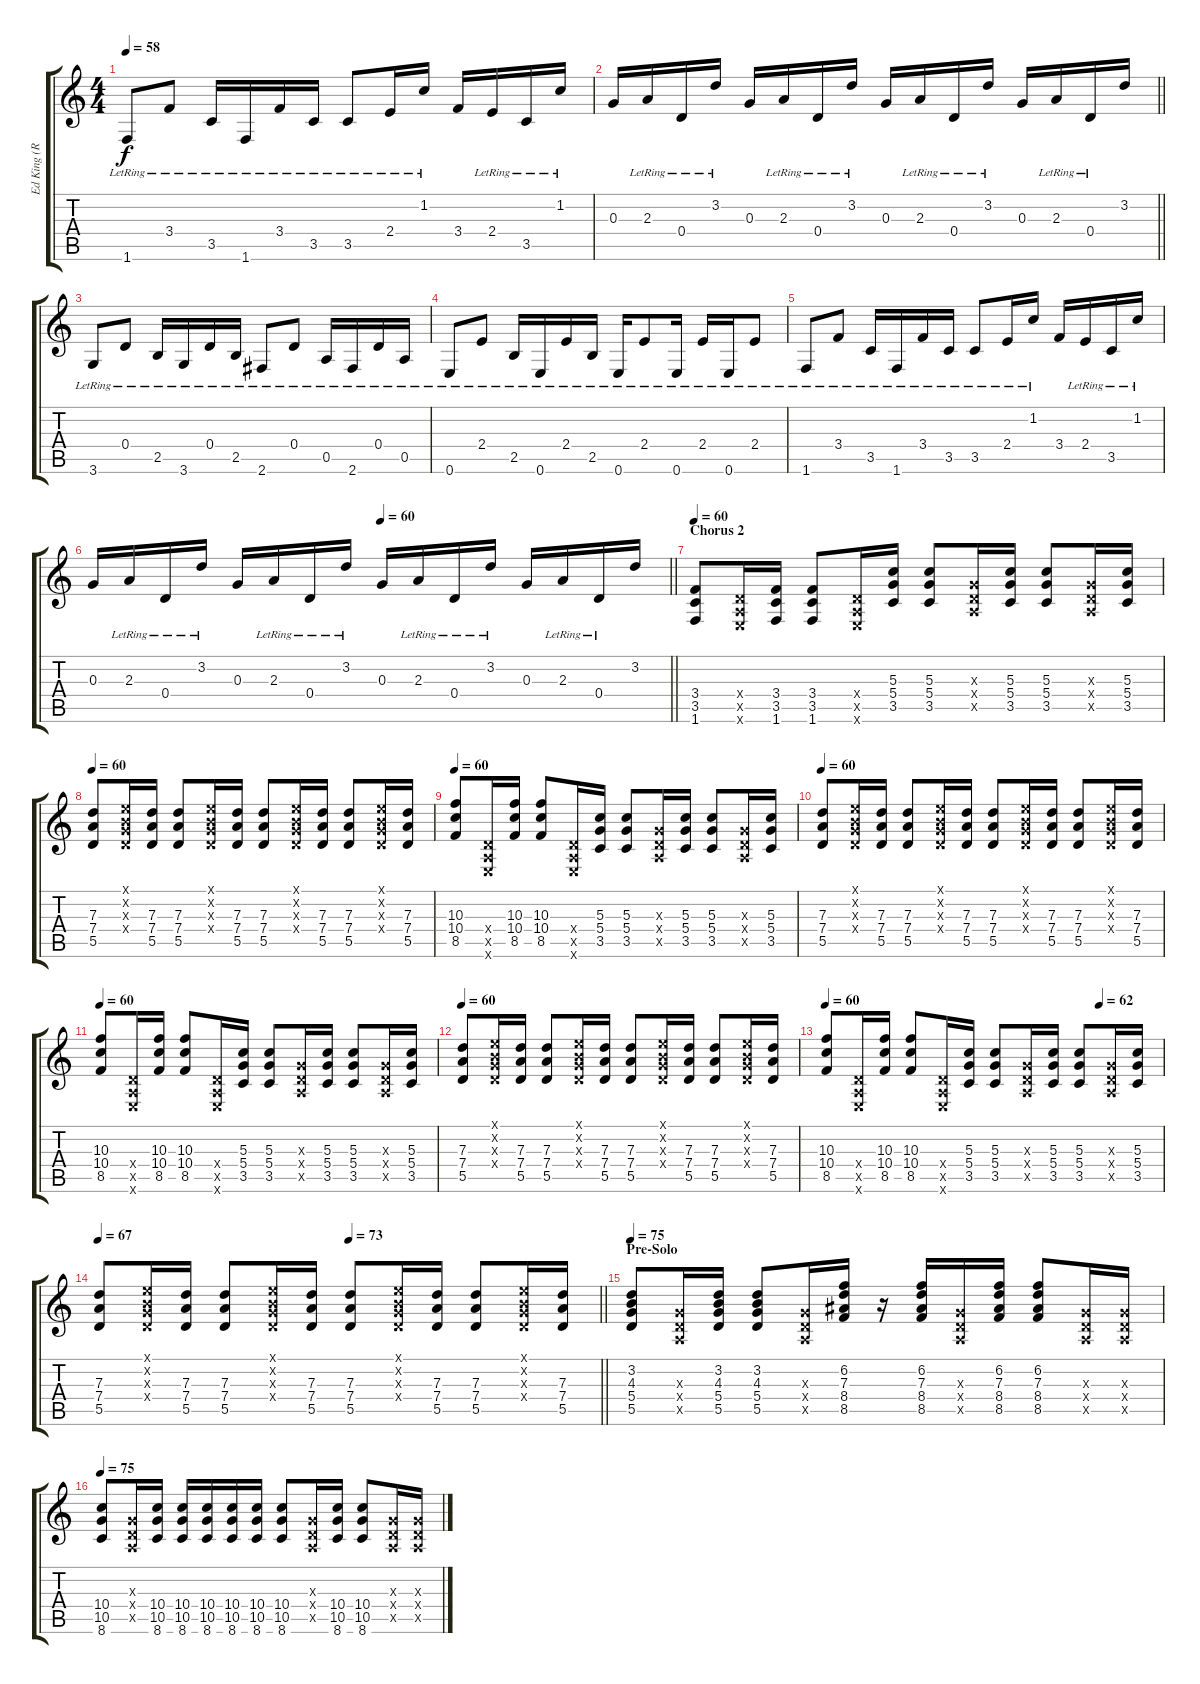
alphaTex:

\track ("Ed King (Rhythm/Solo guitar)" "Ed King (R") {instrument distortionguitar}
\staff {score tabs}
\tuning (E4 B3 G3 D3 A2 E2) {hide}
\ts (4 4)
\tempo 58
\clef g2
\ks c
1.6{lr}.8{dy f} 3.4{lr}.8 3.5{lr}.16 1.6{lr}.16 3.4{lr}.16 3.5{lr}.16 3.5{lr}.8 2.4{lr}.16 1.2{lr}.16 3.4.16 2.4{lr}.16 3.5{lr}.16 1.2{lr}.16 |
\barLineRight lightlight
0.3.16 2.3{lr}.16 0.4{lr}.16 3.2{lr}.16 0.3.16 2.3{lr}.16 0.4{lr}.16 3.2{lr}.16 0.3.16 2.3{lr}.16 0.4{lr}.16 3.2{lr}.16 0.3.16 2.3{lr}.16 0.4{lr}.16 3.2.16 |
3.6{lr}.8 0.4{lr}.8 2.5{lr}.16 3.6{lr}.16 0.4{lr}.16 2.5{lr}.16 2.6{lr}.8 0.4{lr}.8 0.5{lr}.16 2.6{lr}.16 0.4{lr}.16 0.5{lr}.16 |
0.6{lr}.8 2.4{lr}.8 2.5{lr}.16 0.6{lr}.16 2.4{lr}.16 2.5{lr}.16 0.6{lr}.16 2.4{lr}.8 0.6{lr}.16 2.4{lr}.16 0.6{lr}.16 2.4{lr}.8 |
1.6{lr}.8 3.4{lr}.8 3.5{lr}.16 1.6{lr}.16 3.4{lr}.16 3.5{lr}.16 3.5{lr}.8 2.4{lr}.16 1.2{lr}.16 3.4.16 2.4{lr}.16 3.5{lr}.16 1.2{lr}.16 |
\tempo (60 0.5)
\barLineRight lightlight
0.3.16 2.3{lr}.16 0.4{lr}.16 3.2{lr}.16 0.3.16 2.3{lr}.16 0.4{lr}.16 3.2{lr}.16 0.3.16 2.3{lr}.16 0.4{lr}.16 3.2{lr}.16 0.3.16 2.3{lr}.16 0.4{lr}.16 3.2.16 |
\section ("" "Chorus 2")
\tempo 60
(3.4 3.5 1.6).8{instrument distortionguitar} (0.4{x} 0.5{x} 0.6{x}).16 (3.4 3.5 1.6).16 (3.4 3.5 1.6).8 (0.4{x} 0.5{x} 0.6{x}).16 (5.3 5.4 3.5).16 (5.3 5.4 3.5).8 (0.3{x} 0.4{x} 0.5{x}).16 (5.3 5.4 3.5).16 (5.3 5.4 3.5).8 (0.3{x} 0.4{x} 0.5{x}).16 (5.3 5.4 3.5).16 |
\tempo 60
(7.3 7.4 5.5).8 (0.1{x} 0.2{x} 0.3{x} 0.4{x}).16 (7.3 7.4 5.5).16 (7.3 7.4 5.5).8 (0.1{x} 0.2{x} 0.3{x} 0.4{x}).16 (7.3 7.4 5.5).16 (7.3 7.4 5.5).8 (0.1{x} 0.2{x} 0.3{x} 0.4{x}).16 (7.3 7.4 5.5).16 (7.3 7.4 5.5).8 (0.1{x} 0.2{x} 0.3{x} 0.4{x}).16 (7.3 7.4 5.5).16 |
\tempo 60
(10.3 10.4 8.5).8 (0.4{x} 0.5{x} 0.6{x}).16 (10.3 10.4 8.5).16 (10.3 10.4 8.5).8 (0.4{x} 0.5{x} 0.6{x}).16 (5.3 5.4 3.5).16 (5.3 5.4 3.5).8 (0.3{x} 0.4{x} 0.5{x}).16 (5.3 5.4 3.5).16 (5.3 5.4 3.5).8 (0.3{x} 0.4{x} 0.5{x}).16 (5.3 5.4 3.5).16 |
\tempo 60
(7.3 7.4 5.5).8 (0.1{x} 0.2{x} 0.3{x} 0.4{x}).16 (7.3 7.4 5.5).16 (7.3 7.4 5.5).8 (0.1{x} 0.2{x} 0.3{x} 0.4{x}).16 (7.3 7.4 5.5).16 (7.3 7.4 5.5).8 (0.1{x} 0.2{x} 0.3{x} 0.4{x}).16 (7.3 7.4 5.5).16 (7.3 7.4 5.5).8 (0.1{x} 0.2{x} 0.3{x} 0.4{x}).16 (7.3 7.4 5.5).16 |
\tempo 60
(10.3 10.4 8.5).8 (0.4{x} 0.5{x} 0.6{x}).16 (10.3 10.4 8.5).16 (10.3 10.4 8.5).8 (0.4{x} 0.5{x} 0.6{x}).16 (5.3 5.4 3.5).16 (5.3 5.4 3.5).8 (0.3{x} 0.4{x} 0.5{x}).16 (5.3 5.4 3.5).16 (5.3 5.4 3.5).8 (0.3{x} 0.4{x} 0.5{x}).16 (5.3 5.4 3.5).16 |
\tempo 60
(7.3 7.4 5.5).8 (0.1{x} 0.2{x} 0.3{x} 0.4{x}).16 (7.3 7.4 5.5).16 (7.3 7.4 5.5).8 (0.1{x} 0.2{x} 0.3{x} 0.4{x}).16 (7.3 7.4 5.5).16 (7.3 7.4 5.5).8 (0.1{x} 0.2{x} 0.3{x} 0.4{x}).16 (7.3 7.4 5.5).16 (7.3 7.4 5.5).8 (0.1{x} 0.2{x} 0.3{x} 0.4{x}).16 (7.3 7.4 5.5).16 |
\tempo 60
\tempo (62 0.8125)
(10.3 10.4 8.5).8 (0.4{x} 0.5{x} 0.6{x}).16 (10.3 10.4 8.5).16 (10.3 10.4 8.5).8 (0.4{x} 0.5{x} 0.6{x}).16 (5.3 5.4 3.5).16 (5.3 5.4 3.5).8 (0.3{x} 0.4{x} 0.5{x}).16 (5.3 5.4 3.5).16 (5.3 5.4 3.5).8 (0.3{x} 0.4{x} 0.5{x}).16 (5.3 5.4 3.5).16 |
\tempo 67
\tempo (73 0.5)
\barLineRight lightlight
(7.3 7.4 5.5).8 (0.1{x} 0.2{x} 0.3{x} 0.4{x}).16 (7.3 7.4 5.5).16 (7.3 7.4 5.5).8 (0.1{x} 0.2{x} 0.3{x} 0.4{x}).16 (7.3 7.4 5.5).16 (7.3 7.4 5.5).8 (0.1{x} 0.2{x} 0.3{x} 0.4{x}).16 (7.3 7.4 5.5).16 (7.3 7.4 5.5).8 (0.1{x} 0.2{x} 0.3{x} 0.4{x}).16 (7.3 7.4 5.5).16 |
\section ("" "Pre-Solo")
\tempo 75
(3.2 4.3 5.4 5.5).8{volume 9 instrument distortionguitar} (0.3{x} 0.4{x} 0.5{x}).16 (3.2 4.3 5.4 5.5).16 (3.2 4.3 5.4 5.5).8 (0.3{x} 0.4{x} 0.5{x}).16 (6.2 7.3 8.4 8.5).16 r.16 (6.2 7.3 8.4 8.5).16 (0.3{x} 0.4{x} 0.5{x}).16 (6.2 7.3 8.4 8.5).16 (6.2 7.3 8.4 8.5).8 (0.3{x} 0.4{x} 0.5{x}).16 (0.3{x} 0.4{x} 0.5{x}).16 |
\tempo 75
(10.4 10.5 8.6).8 (0.3{x} 0.4{x} 0.5{x}).16 (10.4 10.5 8.6).16 (10.4 10.5 8.6).16 (10.4 10.5 8.6).16 (10.4 10.5 8.6).16 (10.4 10.5 8.6).16 (10.4 10.5 8.6).8 (0.3{x} 0.4{x} 0.5{x}).16 (10.4 10.5 8.6).16 (10.4 10.5 8.6).8 (0.3{x} 0.4{x} 0.5{x}).16 (0.3{x} 0.4{x} 0.5{x}).16
